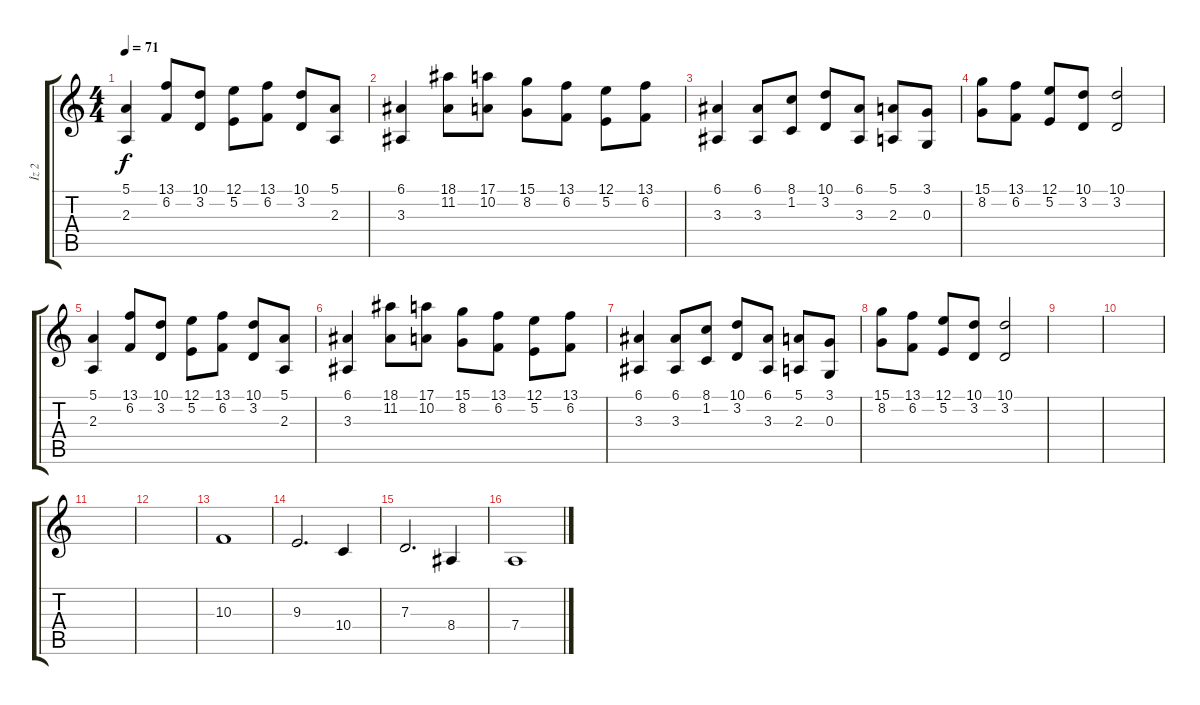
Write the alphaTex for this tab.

\track ("İz 2" "İz 2") {instrument violin}
\staff {score tabs}
\tuning (E4 B3 G3 D3 A2 E2) {hide}
\ts (4 4)
\tempo 71
\clef g2
\ks c
(5.1 2.3).4{dy f instrument violin} (13.1 6.2).8 (10.1 3.2).8 (12.1 5.2).8 (13.1 6.2).8 (10.1 3.2).8 (5.1 2.3).8 |
(6.1 3.3).4 (18.1 11.2).8 (17.1 10.2).8 (15.1 8.2).8 (13.1 6.2).8 (12.1 5.2).8 (13.1 6.2).8 |
(6.1 3.3).4 (6.1 3.3).8 (8.1 1.2).8 (10.1 3.2).8 (6.1 3.3).8 (5.1 2.3).8 (3.1 0.3).8 |
(15.1 8.2).8 (13.1 6.2).8 (12.1 5.2).8 (10.1 3.2).8 (10.1 3.2).2 |
(5.1 2.3).4 (13.1 6.2).8 (10.1 3.2).8 (12.1 5.2).8 (13.1 6.2).8 (10.1 3.2).8 (5.1 2.3).8 |
(6.1 3.3).4 (18.1 11.2).8 (17.1 10.2).8 (15.1 8.2).8 (13.1 6.2).8 (12.1 5.2).8 (13.1 6.2).8 |
(6.1 3.3).4 (6.1 3.3).8 (8.1 1.2).8 (10.1 3.2).8 (6.1 3.3).8 (5.1 2.3).8 (3.1 0.3).8 |
(15.1 8.2).8 (13.1 6.2).8 (12.1 5.2).8 (10.1 3.2).8 (10.1 3.2).2 |
|
|
|
|
10.3.1{volume 7} |
9.3.2{d} 10.4.4 |
7.3.2{d} 8.4.4 |
7.4.1
